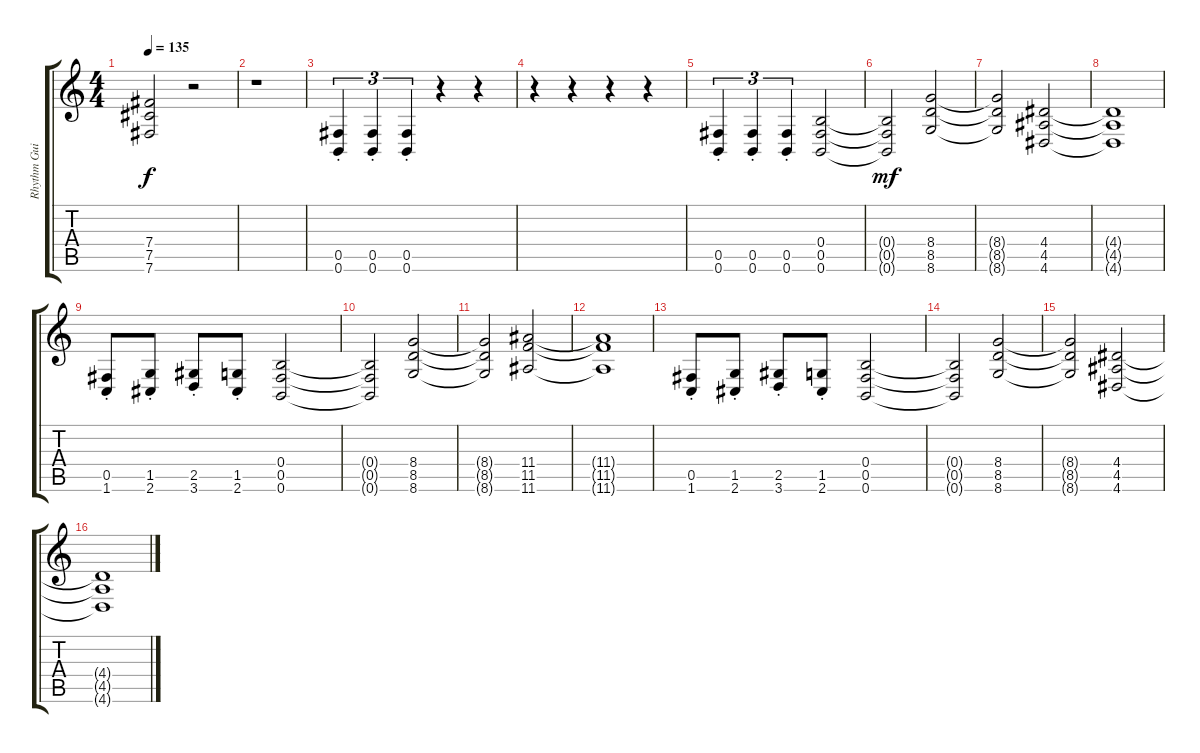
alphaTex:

\track ("Rhythm Guitar (Jeremy)" "Rhythm Gui") {instrument distortionguitar}
\staff {score tabs}
\tuning (Db4 Ab3 E3 B2 Gb2 B1) {hide}
\ts (4 4)
\tempo 135
\clef g2
\ks c
(7.4 7.5 7.6).2{dy f} r.2 |
r.1 |
(0.5{st} 0.6{st}).4{tu (3 2)} (0.5{st} 0.6{st}).4{tu (3 2)} (0.5{st} 0.6{st}).4{tu (3 2)} r.4 r.4 |
r.4 r.4 r.4 r.4 |
(0.5{st} 0.6{st}).4{tu (3 2)} (0.5{st} 0.6{st}).4{tu (3 2)} (0.5{st} 0.6{st}).4{tu (3 2)} (0.4 0.5 0.6).2 |
(0.4{t} 0.5{t} 0.6{t}).2{dy mf} (8.4 8.5 8.6).2 |
(8.4{t} 8.5{t} 8.6{t}).2 (4.4 4.5 4.6).2 |
(4.4{t} 4.5{t} 4.6{t}).1 |
(0.5{st} 1.6{st}).8 (1.5{st} 2.6{st}).8 (2.5{st} 3.6{st}).8 (1.5{st} 2.6{st}).8 (0.4 0.5 0.6).2 |
(0.4{t} 0.5{t} 0.6{t}).2 (8.4 8.5 8.6).2 |
(8.4{t} 8.5{t} 8.6{t}).2 (11.4 11.5 11.6).2 |
(11.4{t} 11.5{t} 11.6{t}).1 |
(0.5{st} 1.6{st}).8 (1.5{st} 2.6{st}).8 (2.5{st} 3.6{st}).8 (1.5{st} 2.6{st}).8 (0.4 0.5 0.6).2 |
(0.4{t} 0.5{t} 0.6{t}).2 (8.4 8.5 8.6).2 |
(8.4{t} 8.5{t} 8.6{t}).2 (4.4 4.5 4.6).2 |
(4.4{t} 4.5{t} 4.6{t}).1
